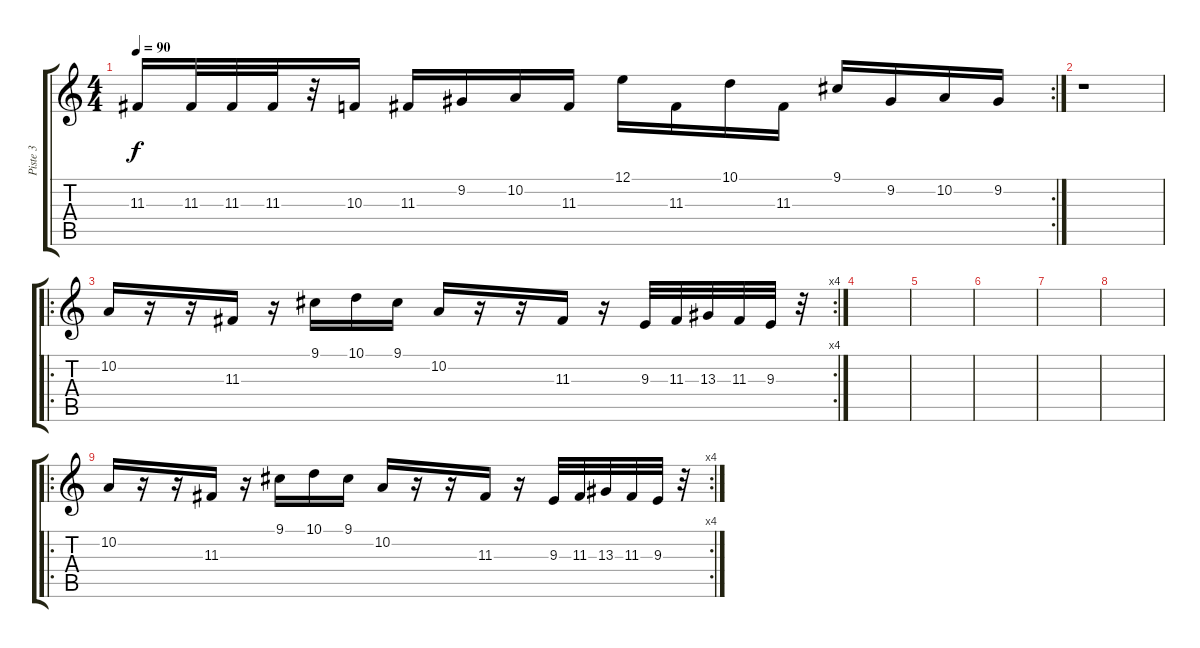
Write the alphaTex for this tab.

\track ("Piste 3" "Piste 3") {instrument voiceoohs}
\staff {score tabs}
\tuning (E4 B3 G3 D3 A2 E2) {hide}
\rc 2
\ts (4 4)
\tempo 90
\clef g2
\ks c
11.3.16{dy f} 11.3.32 11.3.32 11.3.32 r.32 10.3.16 11.3.16 9.2.16 10.2.16 11.3.16 12.1.16 11.3.16 10.1.16 11.3.16 9.1.16 9.2.16 10.2.16 9.2.16 |
r.1 |
\ro
\rc 4
10.2.16 r.16 r.16 11.3.16 r.16 9.1.16 10.1.16 9.1.16 10.2.16 r.16 r.16 11.3.16 r.16 9.3.32 11.3.32 13.3.32 11.3.32 9.3.32 r.32 |
|
|
|
|
|
\ro
\rc 4
10.2.16 r.16 r.16 11.3.16 r.16 9.1.16 10.1.16 9.1.16 10.2.16 r.16 r.16 11.3.16 r.16 9.3.32 11.3.32 13.3.32 11.3.32 9.3.32 r.32
